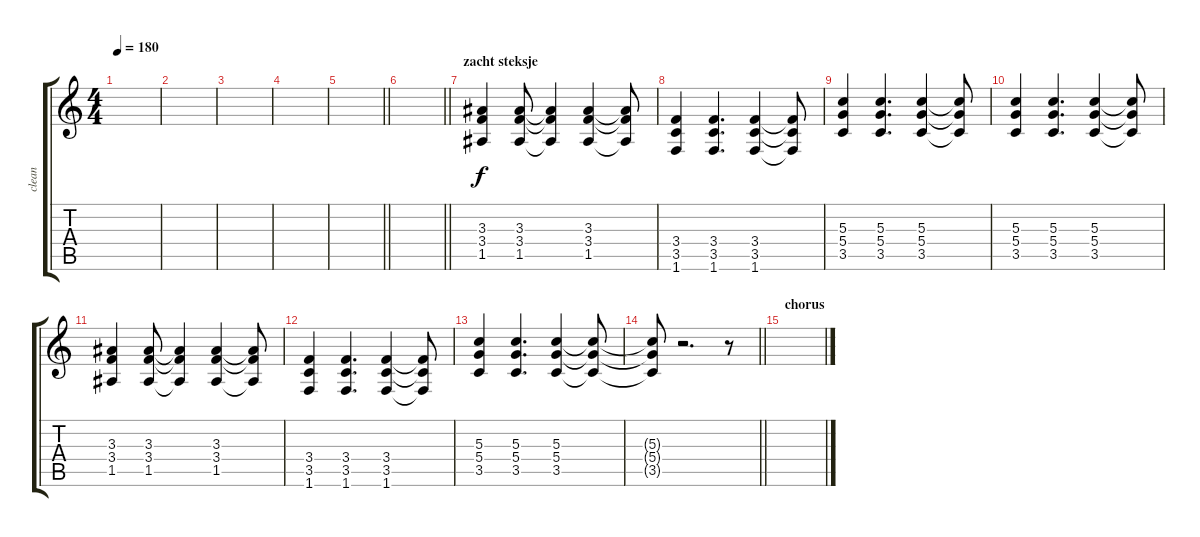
\track ("clean" "clean") {instrument electricguitarclean}
\staff {score tabs}
\tuning (E4 B3 G3 D3 A2 E2) {hide}
\ts (4 4)
\tempo 180
\clef g2
\ks c
|
|
|
|
\barLineRight lightlight
|
\section ("" "")
\barLineRight lightlight
|
\section ("" "zacht steksje")
(3.3 3.4 1.5).4 (3.3 3.4 1.5).8 (3.3{t} 3.4{t} 1.5{t}).4 (3.3 3.4 1.5).4 (3.3{t} 3.4{t} 1.5{t}).8 |
(3.4 3.5 1.6).4 (3.4 3.5 1.6).4{d} (3.4 3.5 1.6).4 (3.4{t} 3.5{t} 1.6{t}).8 |
(5.3 5.4 3.5).4 (5.3 5.4 3.5).4{d} (5.3 5.4 3.5).4 (5.3{t} 5.4{t} 3.5{t}).8 |
(5.3 5.4 3.5).4 (5.3 5.4 3.5).4{d} (5.3 5.4 3.5).4 (5.3{t} 5.4{t} 3.5{t}).8 |
(3.3 3.4 1.5).4 (3.3 3.4 1.5).8 (3.3{t} 3.4{t} 1.5{t}).4 (3.3 3.4 1.5).4 (3.3{t} 3.4{t} 1.5{t}).8 |
(3.4 3.5 1.6).4 (3.4 3.5 1.6).4{d} (3.4 3.5 1.6).4 (3.4{t} 3.5{t} 1.6{t}).8 |
(5.3 5.4 3.5).4 (5.3 5.4 3.5).4{d} (5.3 5.4 3.5).4 (5.3{t} 5.4{t} 3.5{t}).8 |
\barLineRight lightlight
(5.3{t} 5.4{t} 3.5{t}).8 r.2{d} r.8 |
\section ("" "chorus")
